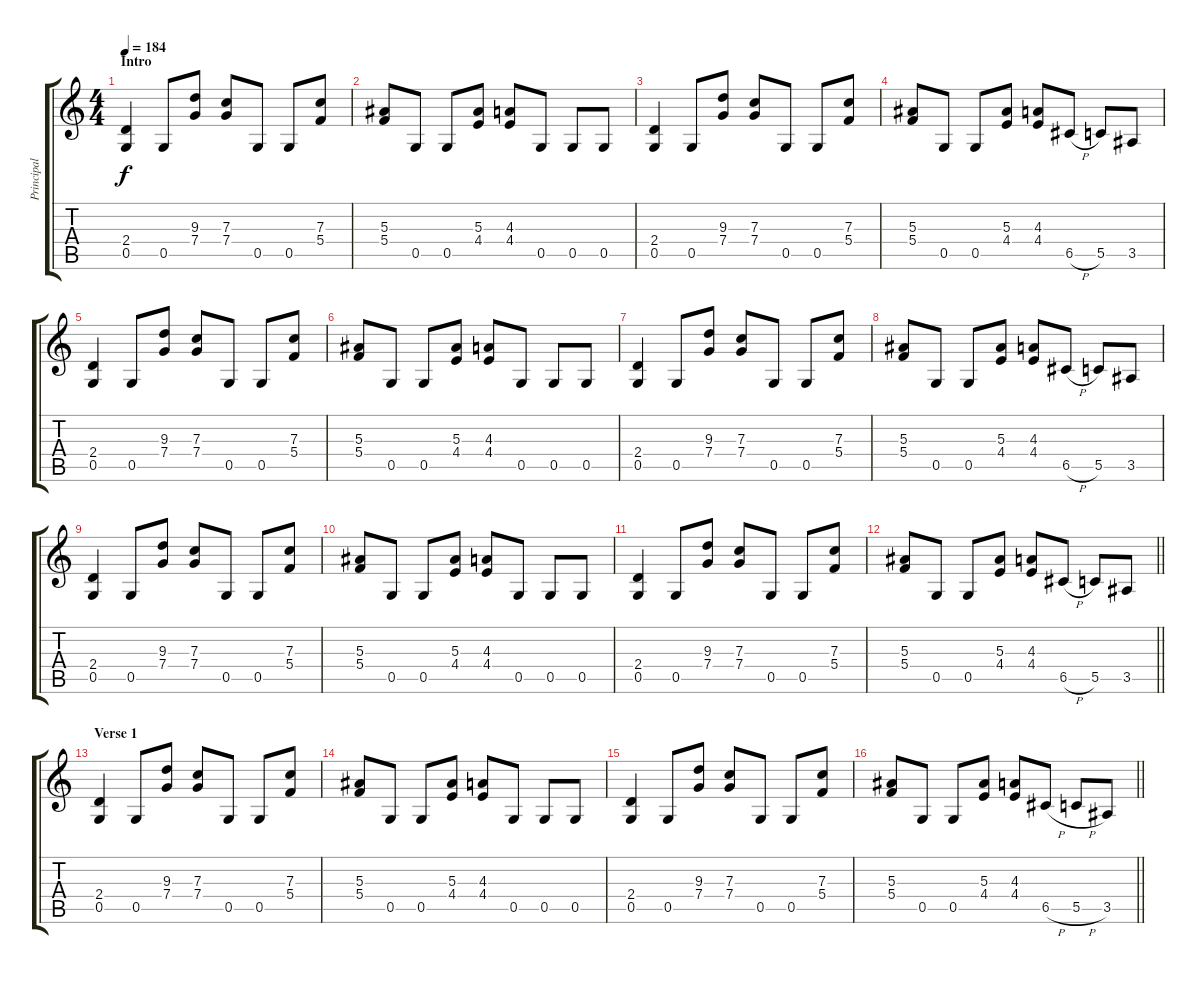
\track ("Principal" "Principal") {instrument distortionguitar}
\staff {score tabs}
\tuning (D4 A3 F3 C3 G2 D2) {hide}
\ts (4 4)
\section ("" "Intro")
\tempo 184
\clef g2
\ks c
(2.4 0.5).4{dy f instrument distortionguitar} 0.5.8 (9.3 7.4).8 (7.3 7.4).8 0.5.8 0.5.8 (7.3 5.4).8 |
(5.3 5.4).8 0.5.8 0.5.8 (5.3 4.4).8 (4.3 4.4).8 0.5.8 0.5.8 0.5.8 |
(2.4 0.5).4 0.5.8 (9.3 7.4).8 (7.3 7.4).8 0.5.8 0.5.8 (7.3 5.4).8 |
(5.3 5.4).8 0.5.8 0.5.8 (5.3 4.4).8 (4.3 4.4).8 6.5{h}.8 5.5.8 3.5.8 |
(2.4 0.5).4 0.5.8 (9.3 7.4).8 (7.3 7.4).8 0.5.8 0.5.8 (7.3 5.4).8 |
(5.3 5.4).8 0.5.8 0.5.8 (5.3 4.4).8 (4.3 4.4).8 0.5.8 0.5.8 0.5.8 |
(2.4 0.5).4 0.5.8 (9.3 7.4).8 (7.3 7.4).8 0.5.8 0.5.8 (7.3 5.4).8 |
(5.3 5.4).8 0.5.8 0.5.8 (5.3 4.4).8 (4.3 4.4).8 6.5{h}.8 5.5.8 3.5.8 |
(2.4 0.5).4 0.5.8 (9.3 7.4).8 (7.3 7.4).8 0.5.8 0.5.8 (7.3 5.4).8 |
(5.3 5.4).8 0.5.8 0.5.8 (5.3 4.4).8 (4.3 4.4).8 0.5.8 0.5.8 0.5.8 |
(2.4 0.5).4 0.5.8 (9.3 7.4).8 (7.3 7.4).8 0.5.8 0.5.8 (7.3 5.4).8 |
\barLineRight lightlight
(5.3 5.4).8 0.5.8 0.5.8 (5.3 4.4).8 (4.3 4.4).8 6.5{h}.8 5.5.8 3.5.8 |
\section ("" "Verse 1")
(2.4 0.5).4 0.5.8 (9.3 7.4).8 (7.3 7.4).8 0.5.8 0.5.8 (7.3 5.4).8 |
(5.3 5.4).8 0.5.8 0.5.8 (5.3 4.4).8 (4.3 4.4).8 0.5.8 0.5.8 0.5.8 |
(2.4 0.5).4 0.5.8 (9.3 7.4).8 (7.3 7.4).8 0.5.8 0.5.8 (7.3 5.4).8 |
\barLineRight lightlight
(5.3 5.4).8 0.5.8 0.5.8 (5.3 4.4).8 (4.3 4.4).8 6.5{h}.8 5.5{h}.8 3.5{h}.8
